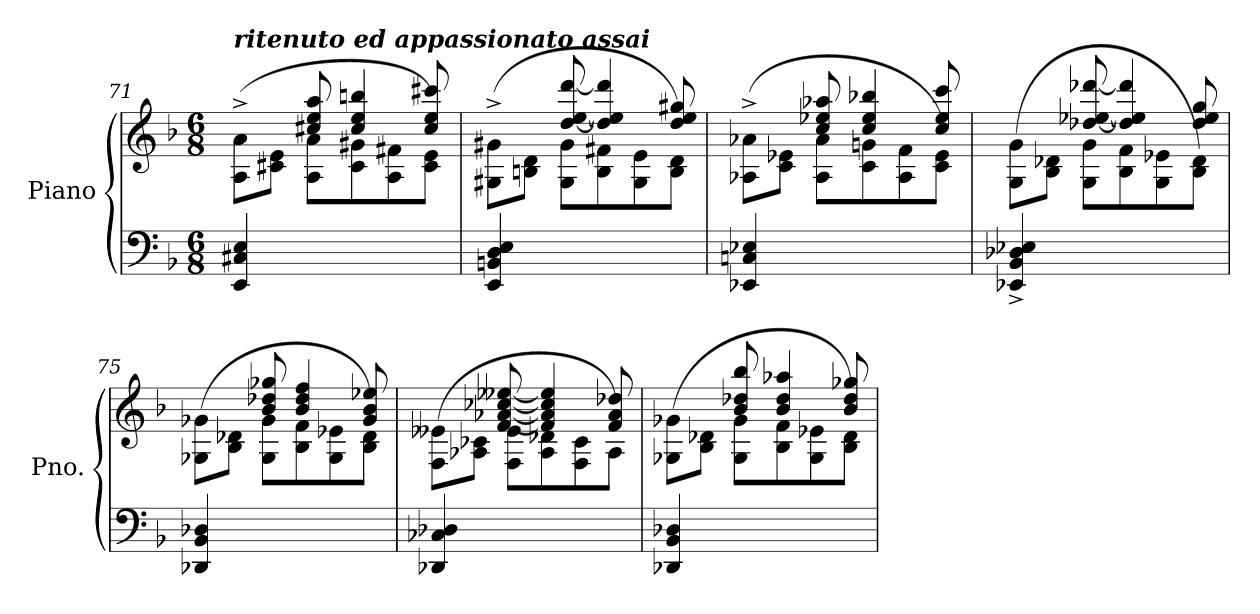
**kern	**kern
*part1	*part1
*staff2	*staff1
*I"Piano	*
*I'Pno.	*
*clefF4	*clefG2
*k[b-]	*k[b-]
*M6/8	*M6/8
=71	=71
*	*^
!	!LO:TX:a:Bi:t=ritenuto ed appassionato assai	!
4EE/ 4C#X/ 4E/	(8A\^ 8a\^L	4ryy
.	8c#X\ 8e\J	.
2ryy	8A\ 8a\L	8cc#X/ 8ee/ 8aa/
.	8c#\ 8g#X\	4cc#/ 4ee/ 4bbn/
.	8A\ 8f#X\	.
.	8c#\ 8e\J)	8cc#/ 8ee/ 8ccc#X/
=72	=72	=72
4EE/ 4BBn/ 4D/ 4E/	(8G#X\^ 8g#X\^L	4ryy
.	8Bn\ 8d\J	.
2ryy	8G#\ 8g#\L	[8dd/ [8ee/ [8ddd/
.	8B\ 8f#X\	4dd/] 4ee/] 4ddd/]
.	8G#\ 8e\	.
.	8B\ 8d\J)	8dd/ 8ee/ 8gg#X/
=73	=73	=73
4EE-X/ 4Cn/ 4E-X/	(8A-X\^ 8a-X\^L	4ryy
.	8c\ 8e-X\J	.
2ryy	8A-\ 8a-\L	8cc/ 8ee-X/ 8aa-X/
.	8c\ 8gn\	4cc/ 4ee-/ 4bb-X/
.	8A-\ 8f\	.
.	8c\ 8e-\J)	8cc/ 8ee-/ 8ccc/
!!LO:LB:g=z	!!
=74	=74	=74
4EE-X/^ 4BB-/^ 4D-X/^ 4E-X/^	(8G\ 8g\L	4ryy
.	8B-\ 8d-X\J	.
2ryy	8G\ 8g\L	[8dd-X/ [8ee-X/ [8ddd-X/
.	8B-\ 8f\	4dd-/] 4ee-/] 4ddd-/]
.	8G\ 8e-X\	.
.	8B-\ 8d-\J)	8dd-/ 8ee-/ 8gg/
=75	=75	=75
4DD-X/ 4BB-/ 4D-X/	(8G-X\ 8g-X\L	4ryy
.	8B-\ 8d-X\J	.
2ryy	8G-\ 8g-\L	8b-/ 8dd-X/ 8gg-X/
.	8B-\ 8f\	4b-/ 4dd-/ 4ff/
.	8G-\ 8e-X\	.
.	8B-\ 8d-\J)	8g-/ 8b-/ 8ee-X/
=76	=76	=76
4DD-X/ 4C-X/ 4D-X/	(8F\ 8e--X\L	4ryy
.	8A-X\ 8c-X\J	.
2ryy	8F\ 8e--\L	[8f/ [8a-X/ [8cc-X/ [8ee--X/
.	8A-\ 8d-X\	4f/] 4a-/] 4cc-/] 4ee--/]
.	8F\ 8c-\	.
.	8A-\J)	8f/ 8a-/ 8dd-X/
=77	=77	=77
4DD-X/ 4BB-/ 4D-X/	(8G-X\ 8g-X\L	4ryy
.	8B-\ 8d-X\J	.
2ryy	8G-\ 8g-\L	8b-/ 8dd-X/ 8bb-/
.	8B-\ 8f\	4b-/ 4dd-/ 4aa-X/
.	8G-\ 8e-X\	.
.	8B-\ 8d-\J)	8b-/ 8dd-/ 8gg-X/
*	*v	*v
=	=
*-	*-
